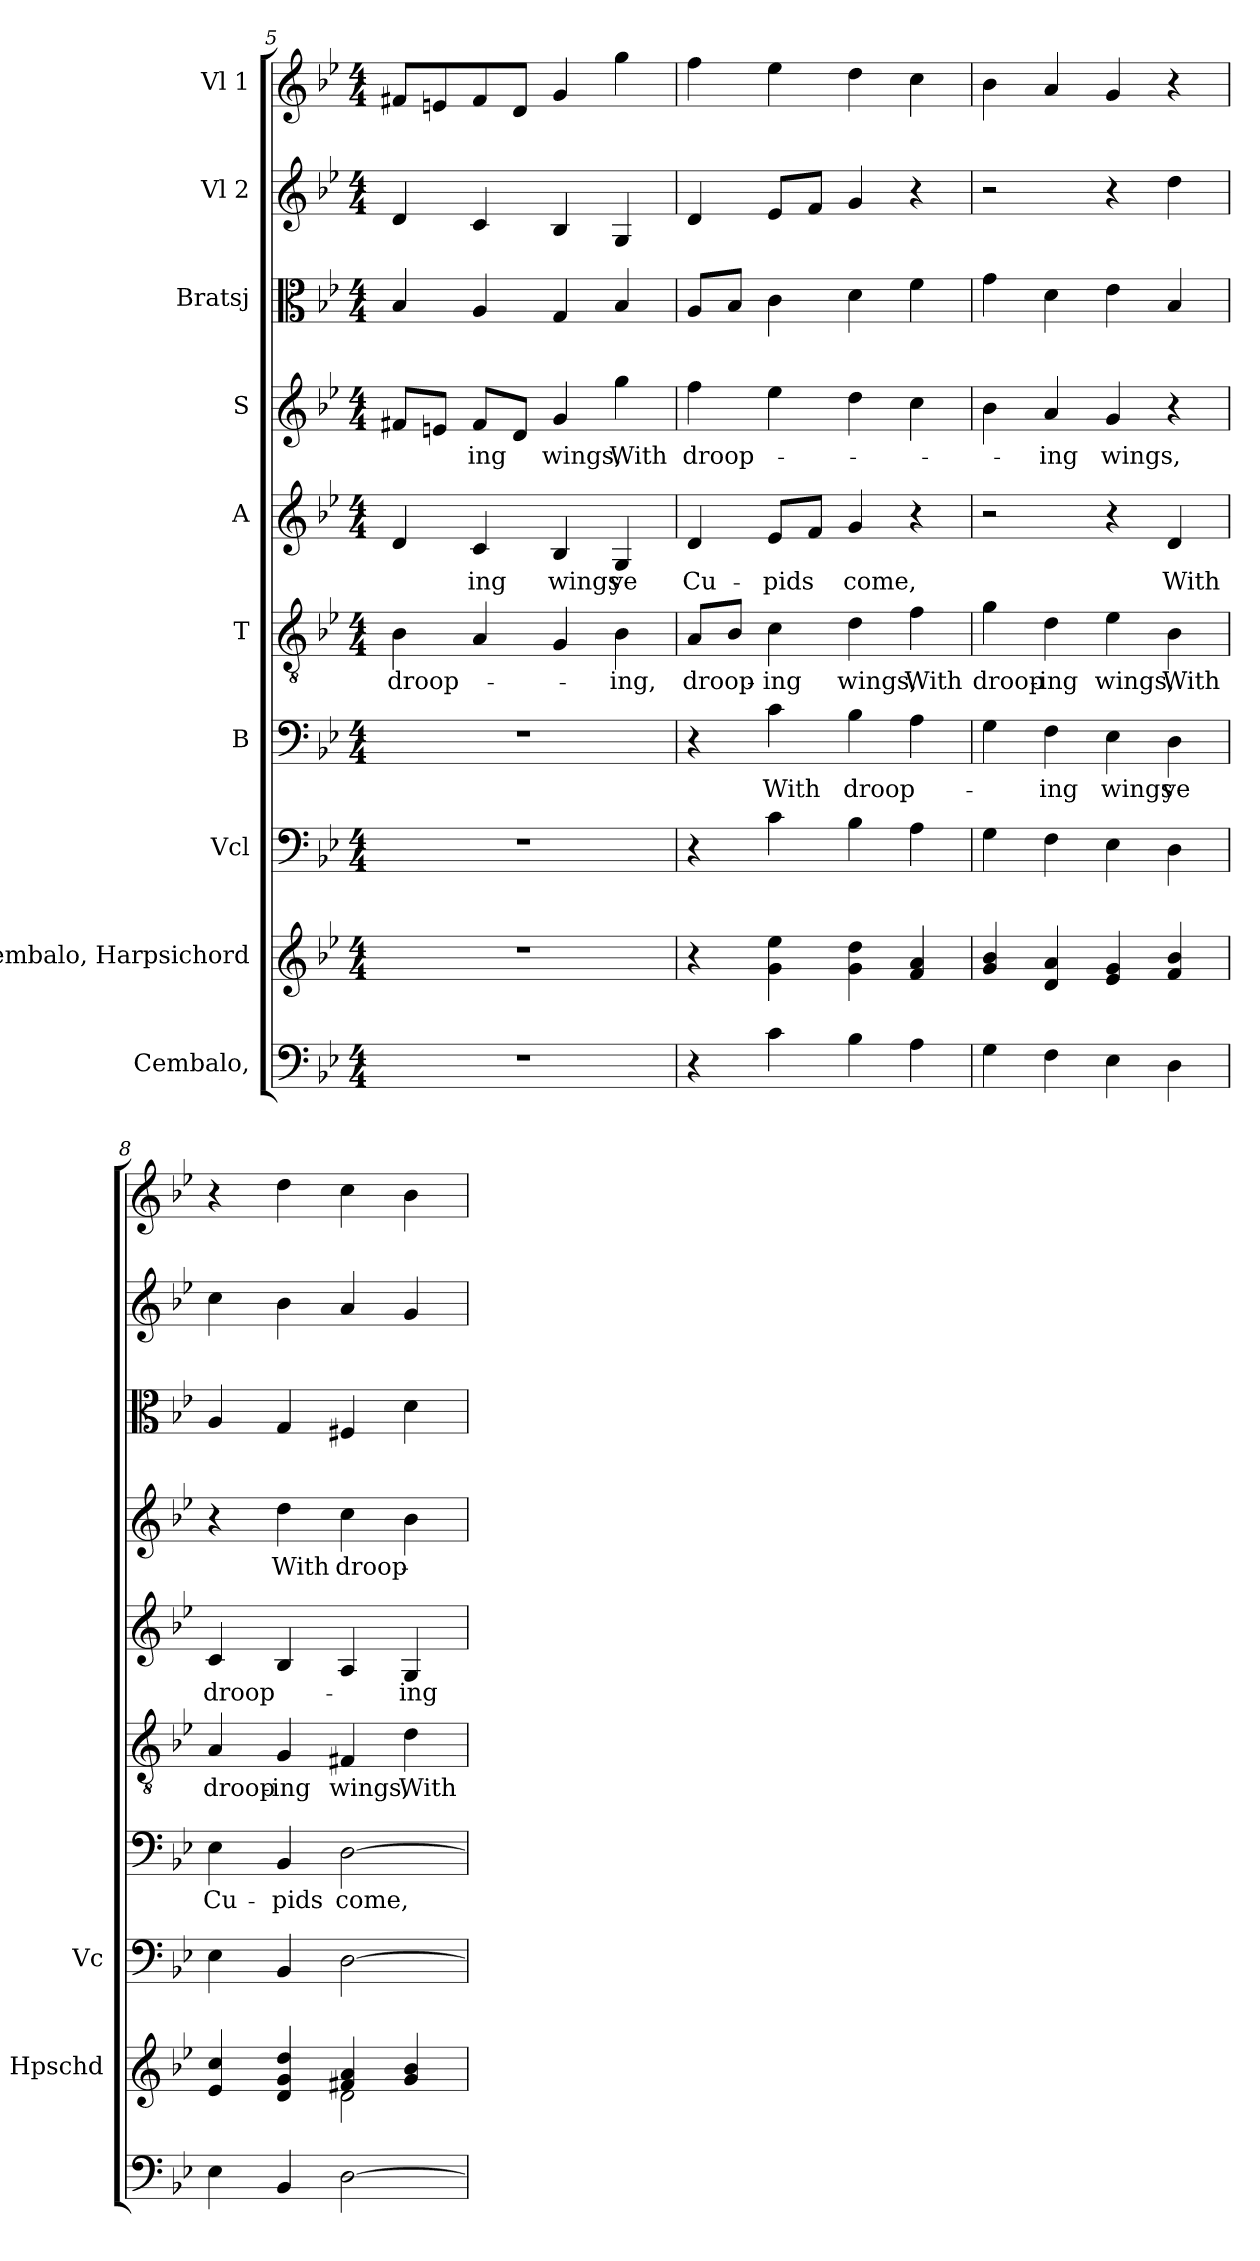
**kern	**kern	**kern	**kern	**text	**kern	**text	**kern	**text	**kern	**text	**kern	**kern	**kern
*part10	*part9	*part8	*part7	*part7	*part6	*part6	*part5	*part5	*part4	*part4	*part3	*part2	*part1
*staff10	*staff9	*staff8	*staff7	*staff7	*staff6	*staff6	*staff5	*staff5	*staff4	*staff4	*staff3	*staff2	*staff1
*I"Cembalo,	*I"Cembalo, Harpsichord	*I"Vcl	*I"B	*	*I"T	*	*I"A	*	*I"S	*	*I"Bratsj	*I"Vl 2	*I"Vl 1
*	*I'Hpschd	*I'Vc	*	*	*	*	*	*	*	*	*	*	*
!!LO:PB:g=z
*clefF4	*clefG2	*clefF4	*clefF4	*	*clefGv2	*	*clefG2	*	*clefG2	*	*clefC3	*clefG2	*clefG2
*k[b-e-]	*k[b-e-]	*k[b-e-]	*k[b-e-]	*	*k[b-e-]	*	*k[b-e-]	*	*k[b-e-]	*	*k[b-e-]	*k[b-e-]	*k[b-e-]
*M4/4	*M4/4	*M4/4	*M4/4	*	*M4/4	*	*M4/4	*	*M4/4	*	*M4/4	*M4/4	*M4/4
=5	=5	=5	=5	=5	=5	=5	=5	=5	=5	=5	=5	=5	=5
!	!	!	!	!	!	!LO:LY:b	!	!	!	!	!	!	!
1r	1r	1r	1r	.	4B-\	droop-	4d/	.	8f#X/L	.	4B-/	4d/	8f#X/L
.	.	.	.	.	.	.	.	.	8en/J	.	.	.	8en/
!	!	!	!	!	!	!	!	!LO:LY:b	!	!LO:LY:b	!	!	!
.	.	.	.	.	4A/	.	4c/	-ing	8f#/L	-ing	4A/	4c/	8f#/
.	.	.	.	.	.	.	.	.	8d/J	.	.	.	8d/J
!	!	!	!	!	!	!	!	!LO:LY:b	!	!LO:LY:b	!	!	!
.	.	.	.	.	4G/	.	4B-/	wings	4g/	wings,	4G/	4B-/	4g/
!	!	!	!	!	!	!LO:LY:b	!	!LO:LY:b	!	!LO:LY:b	!	!	!
.	.	.	.	.	4B-\	-ing,	4G/	ye	4gg\	With	4B-/	4G/	4gg\
=6	=6	=6	=6	=6	=6	=6	=6	=6	=6	=6	=6	=6	=6
!	!	!	!	!	!	!LO:LY:b	!	!LO:LY:b	!	!LO:LY:b	!	!	!
4r	4r	4r	4r	.	8A/L	droop-	4d/	Cu-	4ff\	droop-	8A/L	4d/	4ff\
.	.	.	.	.	8B-/J	.	.	.	.	.	8B-/J	.	.
!	!	!	!	!LO:LY:b	!	!LO:LY:b	!	!LO:LY:b	!	!	!	!	!
4c\	4g\ 4ee-\	4c\	4c\	With	4c\	-ing	8e-/L	-pids	4ee-\	.	4c\	8e-/L	4ee-\
.	.	.	.	.	.	.	8f/J	.	.	.	.	8f/J	.
!	!	!	!	!LO:LY:b	!	!LO:LY:b	!	!LO:LY:b	!	!	!	!	!
4B-\	4g\ 4dd\	4B-\	4B-\	droop-	4d\	wings,	4g/	come,	4dd\	.	4d\	4g/	4dd\
!	!	!	!	!	!	!LO:LY:b	!	!	!	!	!	!	!
4A\	4f/ 4a/	4A\	4A\	.	4f\	With	4r	.	4cc\	.	4f\	4r	4cc\
=7	=7	=7	=7	=7	=7	=7	=7	=7	=7	=7	=7	=7	=7
!	!	!	!	!	!	!LO:LY:b	!	!	!	!	!	!	!
4G\	4g/ 4b-/	4G\	4G\	.	4g\	droop-	2r	.	4b-\	.	4g\	2r	4b-\
!	!	!	!	!LO:LY:b	!	!LO:LY:b	!	!	!	!LO:LY:b	!	!	!
4F\	4d/ 4a/	4F\	4F\	-ing	4d\	-ing	.	.	4a/	-ing	4d\	.	4a/
!	!	!	!	!LO:LY:b	!	!LO:LY:b	!	!	!	!LO:LY:b	!	!	!
4E-\	4e-/ 4g/	4E-\	4E-\	wings	4e-\	wings,	4r	.	4g/	wings,	4e-\	4r	4g/
!	!	!	!	!LO:LY:b	!	!LO:LY:b	!	!LO:LY:b	!	!	!	!	!
4D\	4f/ 4b-/	4D\	4D\	ye	4B-\	With	4d/	With	4r	.	4B-/	4dd\	4r
!!LO:PB:g=z
=8	=8	=8	=8	=8	=8	=8	=8	=8	=8	=8	=8	=8	=8
*	*^	*	*	*	*	*	*	*	*	*	*	*	*
!	!	!	!	!	!LO:LY:b	!	!LO:LY:b	!	!LO:LY:b	!	!	!	!	!
4E-\	4e-/ 4cc/	2ryy	4E-\	4E-\	Cu-	4A/	droop-	4c/	droop-	4r	.	4A/	4cc\	4r
!	!	!	!	!	!LO:LY:b	!	!LO:LY:b	!	!	!	!LO:LY:b	!	!	!
4BB-/	4d/ 4g/ 4dd/	.	4BB-/	4BB-/	-pids	4G/	-ing	4B-/	.	4dd\	With	4G/	4b-\	4dd\
!	!	!	!	!	!LO:LY:b	!	!LO:LY:b	!	!	!	!LO:LY:b	!	!	!
[2D\	4f#X/ 4a/	2d\	[2D\	[2D\	come,	4F#X/	wings,	4A/	.	4cc\	droop-	4F#X/	4a/	4cc\
!	!	!	!	!	!	!	!LO:LY:b	!	!LO:LY:b	!	!	!	!	!
.	4g/ 4b-/	.	.	.	.	4d\	With	4G/	-ing	4b-\	.	4d\	4g/	4b-\
*	*v	*v	*	*	*	*	*	*	*	*	*	*	*	*
=	=	=	=	=	=	=	=	=	=	=	=	=	=
*-	*-	*-	*-	*-	*-	*-	*-	*-	*-	*-	*-	*-	*-
